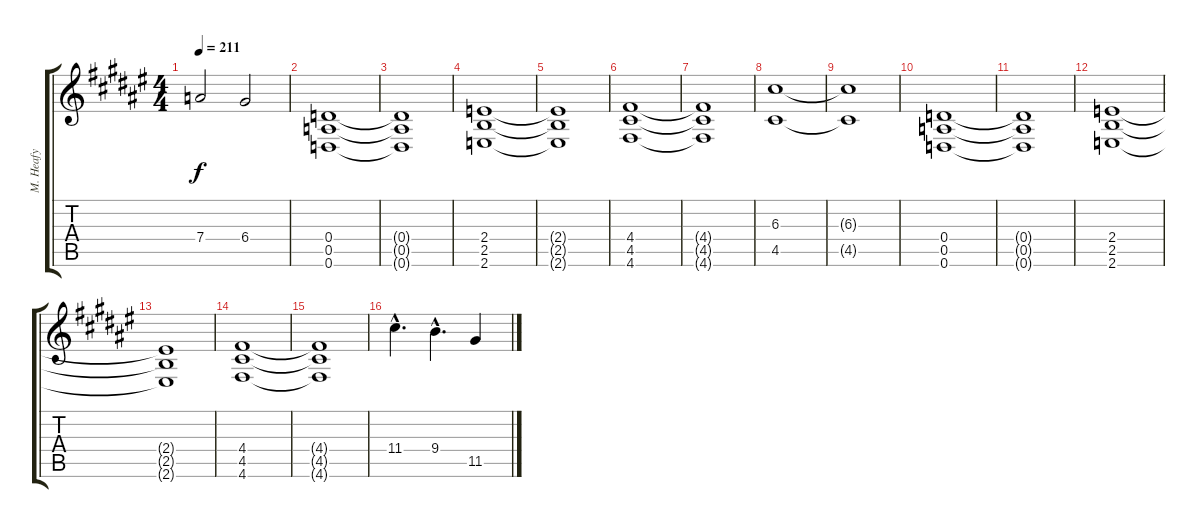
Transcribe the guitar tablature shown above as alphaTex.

\track ("M. Heafy" "M. Heafy") {instrument overdrivenguitar}
\staff {score tabs}
\tuning (E4 B3 G3 D3 A2 D2) {hide}
\ts (4 4)
\tempo 211
\clef g2
\ks d#minor
7.4.2{dy f} 6.4.2 |
(0.4 0.5 0.6).1 |
(0.4{t} 0.5{t} 0.6{t}).1 |
(2.4 2.5 2.6).1 |
(2.4{t} 2.5{t} 2.6{t}).1 |
(4.4 4.5 4.6).1 |
(4.4{t} 4.5{t} 4.6{t}).1 |
(6.3 4.5).1 |
(6.3{t} 4.5{t}).1 |
(0.4 0.5 0.6).1 |
(0.4{t} 0.5{t} 0.6{t}).1 |
(2.4 2.5 2.6).1 |
(2.4{t} 2.5{t} 2.6{t}).1 |
(4.4 4.5 4.6).1 |
(4.4{t} 4.5{t} 4.6{t}).1 |
11.4{hac}.4{d} 9.4{hac}.4{d} 11.5.4
